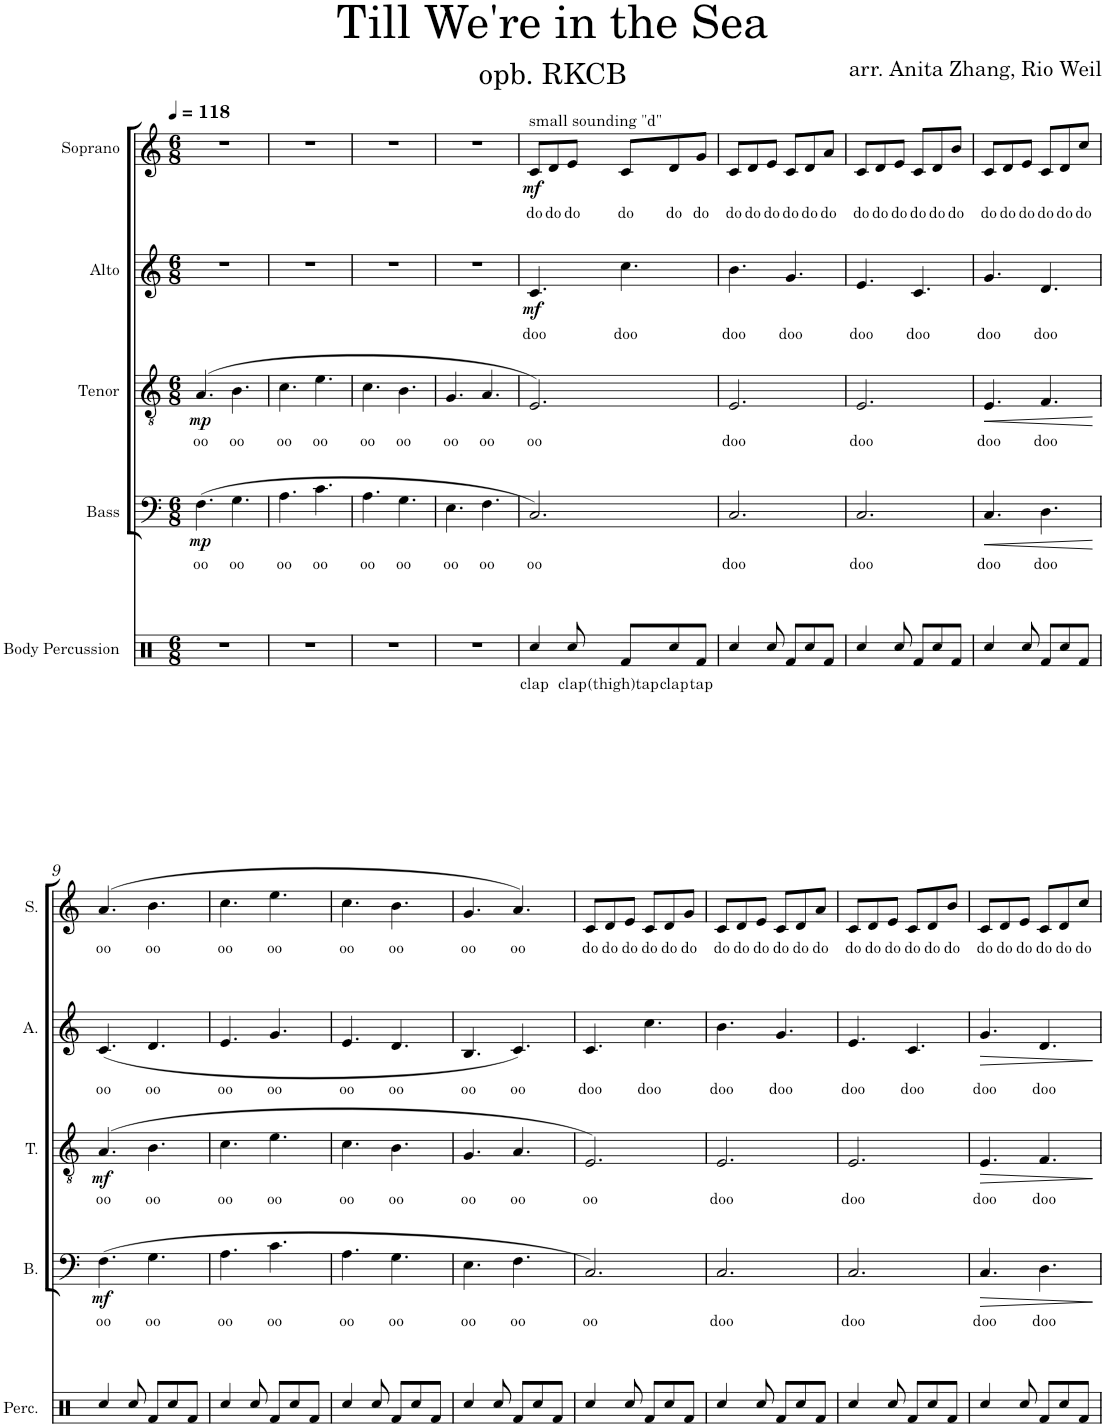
**kern	**text	**kern	**text	**dynam	**kern	**text	**dynam	**kern	**text	**dynam	**kern	**text	**dynam
*part5	*part5	*part4	*part4	*part4	*part3	*part3	*part3	*part2	*part2	*part2	*part1	*part1	*part1
*staff5	*staff5	*staff4	*staff4	*staff4	*staff3	*staff3	*staff3	*staff2	*staff2	*staff2	*staff1	*staff1	*staff1
*I"Body Percussion	*	*I"Bass	*	*	*I"Tenor	*	*	*I"Alto	*	*	*I"Soprano	*	*
*I'Perc.	*	*I'B.	*	*	*I'T.	*	*	*I'A.	*	*	*I'S.	*	*
*clefX	*	*clefF4	*	*	*clefGv2	*	*	*clefG2	*	*	*clefG2	*	*
*k[]	*	*k[]	*	*	*k[]	*	*	*k[]	*	*	*k[]	*	*
*M6/8	*	*M6/8	*	*	*M6/8	*	*	*M6/8	*	*	*M6/8	*	*
*MM118	*	*MM118	*	*	*MM118	*	*	*MM118	*	*	*MM118	*	*
=1	=1	=1	=1	=1	=1	=1	=1	=1	=1	=1	=1	=1	=1
!	!	!	!LO:LY:b	!LO:DY:b	!	!LO:LY:b	!LO:DY:b	!	!	!	!	!	!
2.r	.	(4.F\	oo	mp	(4.A/	oo	mp	2.r	.	.	2.r	.	.
!	!	!	!LO:LY:b	!	!	!LO:LY:b	!	!	!	!	!	!	!
.	.	4.G\	oo	.	4.B\	oo	.	.	.	.	.	.	.
=2	=2	=2	=2	=2	=2	=2	=2	=2	=2	=2	=2	=2	=2
!	!	!	!LO:LY:b	!	!	!LO:LY:b	!	!	!	!	!	!	!
2.r	.	4.A\	oo	.	4.c\	oo	.	2.r	.	.	2.r	.	.
!	!	!	!LO:LY:b	!	!	!LO:LY:b	!	!	!	!	!	!	!
.	.	4.c\	oo	.	4.e\	oo	.	.	.	.	.	.	.
=3	=3	=3	=3	=3	=3	=3	=3	=3	=3	=3	=3	=3	=3
!	!	!	!LO:LY:b	!	!	!LO:LY:b	!	!	!	!	!	!	!
2.r	.	4.A\	oo	.	4.c\	oo	.	2.r	.	.	2.r	.	.
!	!	!	!LO:LY:b	!	!	!LO:LY:b	!	!	!	!	!	!	!
.	.	4.G\	oo	.	4.B\	oo	.	.	.	.	.	.	.
=4	=4	=4	=4	=4	=4	=4	=4	=4	=4	=4	=4	=4	=4
!	!	!	!LO:LY:b	!	!	!LO:LY:b	!	!	!	!	!	!	!
2.r	.	4.E\	oo	.	4.G/	oo	.	2.r	.	.	2.r	.	.
!	!	!	!LO:LY:b	!	!	!LO:LY:b	!	!	!	!	!	!	!
.	.	4.F\	oo	.	4.A/	oo	.	.	.	.	.	.	.
=5	=5	=5	=5	=5	=5	=5	=5	=5	=5	=5	=5	=5	=5
!	!	!	!	!	!	!	!	!	!	!	!LO:TX:a:t=small sounding "d"	!	!
!	!LO:LY:b	!	!LO:LY:b	!	!	!LO:LY:b	!	!	!LO:LY:b	!LO:DY:b	!	!LO:LY:b	!LO:DY:b
4Rcc/	clap	2.C/)	oo	.	2.E/)	oo	.	4.c/	doo	mf	8c/L	do	mf
!	!	!	!	!	!	!	!	!	!	!	!	!LO:LY:b	!
.	.	.	.	.	.	.	.	.	.	.	8d/	do	.
!	!LO:LY:b	!	!	!	!	!	!	!	!	!	!	!LO:LY:b	!
8Rcc/	clap	.	.	.	.	.	.	.	.	.	8e/J	do	.
!	!LO:LY:b	!	!	!	!	!	!	!	!LO:LY:b	!	!	!LO:LY:b	!
8Rf/L	(thigh)tap	.	.	.	.	.	.	4.cc\	doo	.	8c/L	do	.
!	!LO:LY:b	!	!	!	!	!	!	!	!	!	!	!LO:LY:b	!
8Rcc/	clap	.	.	.	.	.	.	.	.	.	8d/	do	.
!	!LO:LY:b	!	!	!	!	!	!	!	!	!	!	!LO:LY:b	!
8Rf/J	tap	.	.	.	.	.	.	.	.	.	8g/J	do	.
=6	=6	=6	=6	=6	=6	=6	=6	=6	=6	=6	=6	=6	=6
!	!	!	!LO:LY:b	!	!	!LO:LY:b	!	!	!LO:LY:b	!	!	!LO:LY:b	!
4Rcc/	.	2.C/	doo	.	2.E/	doo	.	4.b\	doo	.	8c/L	do	.
!	!	!	!	!	!	!	!	!	!	!	!	!LO:LY:b	!
.	.	.	.	.	.	.	.	.	.	.	8d/	do	.
!	!	!	!	!	!	!	!	!	!	!	!	!LO:LY:b	!
8Rcc/	.	.	.	.	.	.	.	.	.	.	8e/J	do	.
!	!	!	!	!	!	!	!	!	!LO:LY:b	!	!	!LO:LY:b	!
8Rf/L	.	.	.	.	.	.	.	4.g/	doo	.	8c/L	do	.
!	!	!	!	!	!	!	!	!	!	!	!	!LO:LY:b	!
8Rcc/	.	.	.	.	.	.	.	.	.	.	8d/	do	.
!	!	!	!	!	!	!	!	!	!	!	!	!LO:LY:b	!
8Rf/J	.	.	.	.	.	.	.	.	.	.	8a/J	do	.
=7	=7	=7	=7	=7	=7	=7	=7	=7	=7	=7	=7	=7	=7
!	!	!	!LO:LY:b	!	!	!LO:LY:b	!	!	!LO:LY:b	!	!	!LO:LY:b	!
4Rcc/	.	2.C/	doo	.	2.E/	doo	.	4.e/	doo	.	8c/L	do	.
!	!	!	!	!	!	!	!	!	!	!	!	!LO:LY:b	!
.	.	.	.	.	.	.	.	.	.	.	8d/	do	.
!	!	!	!	!	!	!	!	!	!	!	!	!LO:LY:b	!
8Rcc/	.	.	.	.	.	.	.	.	.	.	8e/J	do	.
!	!	!	!	!	!	!	!	!	!LO:LY:b	!	!	!LO:LY:b	!
8Rf/L	.	.	.	.	.	.	.	4.c/	doo	.	8c/L	do	.
!	!	!	!	!	!	!	!	!	!	!	!	!LO:LY:b	!
8Rcc/	.	.	.	.	.	.	.	.	.	.	8d/	do	.
!	!	!	!	!	!	!	!	!	!	!	!	!LO:LY:b	!
8Rf/J	.	.	.	.	.	.	.	.	.	.	8b/J	do	.
=8	=8	=8	=8	=8	=8	=8	=8	=8	=8	=8	=8	=8	=8
!	!	!	!LO:LY:b	!LO:HP:b	!	!LO:LY:b	!LO:HP:b	!	!LO:LY:b	!	!	!LO:LY:b	!
4Rcc/	.	4.C/	doo	<	4.E/	doo	<	4.g/	doo	.	8c/L	do	.
!	!	!	!	!	!	!	!	!	!	!	!	!LO:LY:b	!
.	.	.	.	.	.	.	.	.	.	.	8d/	do	.
!	!	!	!	!	!	!	!	!	!	!	!	!LO:LY:b	!
8Rcc/	.	.	.	.	.	.	.	.	.	.	8e/J	do	.
!	!	!	!LO:LY:b	!	!	!LO:LY:b	!	!	!LO:LY:b	!	!	!LO:LY:b	!
8Rf/L	.	4.D\	doo	.	4.F/	doo	.	4.d/	doo	.	8c/L	do	.
!	!	!	!	!	!	!	!	!	!	!	!	!LO:LY:b	!
8Rcc/	.	.	.	.	.	.	.	.	.	.	8d/	do	.
!	!	!	!	!	!	!	!	!	!	!	!	!LO:LY:b	!
8Rf/J	.	.	.	.	.	.	.	.	.	.	8cc/J	do	.
.	.	.	.	[	.	.	[	.	.	.	.	.	.
!!LO:LB:g=z
=9	=9	=9	=9	=9	=9	=9	=9	=9	=9	=9	=9	=9	=9
!	!	!	!LO:LY:b	!LO:DY:b	!	!LO:LY:b	!LO:DY:b	!	!LO:LY:b	!	!	!LO:LY:b	!
4Rcc/	.	(4.F\	oo	mf	(4.A/	oo	mf	(4.c/	oo	.	(4.a/	oo	.
8Rcc/	.	.	.	.	.	.	.	.	.	.	.	.	.
!	!	!	!LO:LY:b	!	!	!LO:LY:b	!	!	!LO:LY:b	!	!	!LO:LY:b	!
8Rf/L	.	4.G\	oo	.	4.B\	oo	.	4.d/	oo	.	4.b\	oo	.
8Rcc/	.	.	.	.	.	.	.	.	.	.	.	.	.
8Rf/J	.	.	.	.	.	.	.	.	.	.	.	.	.
=10	=10	=10	=10	=10	=10	=10	=10	=10	=10	=10	=10	=10	=10
!	!	!	!LO:LY:b	!	!	!LO:LY:b	!	!	!LO:LY:b	!	!	!LO:LY:b	!
4Rcc/	.	4.A\	oo	.	4.c\	oo	.	4.e/	oo	.	4.cc\	oo	.
8Rcc/	.	.	.	.	.	.	.	.	.	.	.	.	.
!	!	!	!LO:LY:b	!	!	!LO:LY:b	!	!	!LO:LY:b	!	!	!LO:LY:b	!
8Rf/L	.	4.c\	oo	.	4.e\	oo	.	4.g/	oo	.	4.ee\	oo	.
8Rcc/	.	.	.	.	.	.	.	.	.	.	.	.	.
8Rf/J	.	.	.	.	.	.	.	.	.	.	.	.	.
=11	=11	=11	=11	=11	=11	=11	=11	=11	=11	=11	=11	=11	=11
!	!	!	!LO:LY:b	!	!	!LO:LY:b	!	!	!LO:LY:b	!	!	!LO:LY:b	!
4Rcc/	.	4.A\	oo	.	4.c\	oo	.	4.e/	oo	.	4.cc\	oo	.
8Rcc/	.	.	.	.	.	.	.	.	.	.	.	.	.
!	!	!	!LO:LY:b	!	!	!LO:LY:b	!	!	!LO:LY:b	!	!	!LO:LY:b	!
8Rf/L	.	4.G\	oo	.	4.B\	oo	.	4.d/	oo	.	4.b\	oo	.
8Rcc/	.	.	.	.	.	.	.	.	.	.	.	.	.
8Rf/J	.	.	.	.	.	.	.	.	.	.	.	.	.
=12	=12	=12	=12	=12	=12	=12	=12	=12	=12	=12	=12	=12	=12
!	!	!	!LO:LY:b	!	!	!LO:LY:b	!	!	!LO:LY:b	!	!	!LO:LY:b	!
4Rcc/	.	4.E\	oo	.	4.G/	oo	.	4.B/	oo	.	4.g/	oo	.
8Rcc/	.	.	.	.	.	.	.	.	.	.	.	.	.
!	!	!	!LO:LY:b	!	!	!LO:LY:b	!	!	!LO:LY:b	!	!	!LO:LY:b	!
8Rf/L	.	4.F\	oo	.	4.A/	oo	.	4.c/)	oo	.	4.a/)	oo	.
8Rcc/	.	.	.	.	.	.	.	.	.	.	.	.	.
8Rf/J	.	.	.	.	.	.	.	.	.	.	.	.	.
=13	=13	=13	=13	=13	=13	=13	=13	=13	=13	=13	=13	=13	=13
!	!	!	!LO:LY:b	!	!	!LO:LY:b	!	!	!LO:LY:b	!	!	!LO:LY:b	!
4Rcc/	.	2.C/)	oo	.	2.E/)	oo	.	4.c/	doo	.	8c/L	do	.
!	!	!	!	!	!	!	!	!	!	!	!	!LO:LY:b	!
.	.	.	.	.	.	.	.	.	.	.	8d/	do	.
!	!	!	!	!	!	!	!	!	!	!	!	!LO:LY:b	!
8Rcc/	.	.	.	.	.	.	.	.	.	.	8e/J	do	.
!	!	!	!	!	!	!	!	!	!LO:LY:b	!	!	!LO:LY:b	!
8Rf/L	.	.	.	.	.	.	.	4.cc\	doo	.	8c/L	do	.
!	!	!	!	!	!	!	!	!	!	!	!	!LO:LY:b	!
8Rcc/	.	.	.	.	.	.	.	.	.	.	8d/	do	.
!	!	!	!	!	!	!	!	!	!	!	!	!LO:LY:b	!
8Rf/J	.	.	.	.	.	.	.	.	.	.	8g/J	do	.
=14	=14	=14	=14	=14	=14	=14	=14	=14	=14	=14	=14	=14	=14
!	!	!	!LO:LY:b	!	!	!LO:LY:b	!	!	!LO:LY:b	!	!	!LO:LY:b	!
4Rcc/	.	2.C/	doo	.	2.E/	doo	.	4.b\	doo	.	8c/L	do	.
!	!	!	!	!	!	!	!	!	!	!	!	!LO:LY:b	!
.	.	.	.	.	.	.	.	.	.	.	8d/	do	.
!	!	!	!	!	!	!	!	!	!	!	!	!LO:LY:b	!
8Rcc/	.	.	.	.	.	.	.	.	.	.	8e/J	do	.
!	!	!	!	!	!	!	!	!	!LO:LY:b	!	!	!LO:LY:b	!
8Rf/L	.	.	.	.	.	.	.	4.g/	doo	.	8c/L	do	.
!	!	!	!	!	!	!	!	!	!	!	!	!LO:LY:b	!
8Rcc/	.	.	.	.	.	.	.	.	.	.	8d/	do	.
!	!	!	!	!	!	!	!	!	!	!	!	!LO:LY:b	!
8Rf/J	.	.	.	.	.	.	.	.	.	.	8a/J	do	.
=15	=15	=15	=15	=15	=15	=15	=15	=15	=15	=15	=15	=15	=15
!	!	!	!LO:LY:b	!	!	!LO:LY:b	!	!	!LO:LY:b	!	!	!LO:LY:b	!
4Rcc/	.	2.C/	doo	.	2.E/	doo	.	4.e/	doo	.	8c/L	do	.
!	!	!	!	!	!	!	!	!	!	!	!	!LO:LY:b	!
.	.	.	.	.	.	.	.	.	.	.	8d/	do	.
!	!	!	!	!	!	!	!	!	!	!	!	!LO:LY:b	!
8Rcc/	.	.	.	.	.	.	.	.	.	.	8e/J	do	.
!	!	!	!	!	!	!	!	!	!LO:LY:b	!	!	!LO:LY:b	!
8Rf/L	.	.	.	.	.	.	.	4.c/	doo	.	8c/L	do	.
!	!	!	!	!	!	!	!	!	!	!	!	!LO:LY:b	!
8Rcc/	.	.	.	.	.	.	.	.	.	.	8d/	do	.
!	!	!	!	!	!	!	!	!	!	!	!	!LO:LY:b	!
8Rf/J	.	.	.	.	.	.	.	.	.	.	8b/J	do	.
=16	=16	=16	=16	=16	=16	=16	=16	=16	=16	=16	=16	=16	=16
!	!	!	!LO:LY:b	!LO:HP:b	!	!LO:LY:b	!LO:HP:b	!	!LO:LY:b	!LO:HP:b	!	!LO:LY:b	!
4Rcc/	.	4.C/	doo	>	4.E/	doo	>	4.g/	doo	>	8c/L	do	.
!	!	!	!	!	!	!	!	!	!	!	!	!LO:LY:b	!
.	.	.	.	.	.	.	.	.	.	.	8d/	do	.
!	!	!	!	!	!	!	!	!	!	!	!	!LO:LY:b	!
8Rcc/	.	.	.	.	.	.	.	.	.	.	8e/J	do	.
!	!	!	!LO:LY:b	!	!	!LO:LY:b	!	!	!LO:LY:b	!	!	!LO:LY:b	!
8Rf/L	.	4.D\	doo	.	4.F/	doo	.	4.d/	doo	.	8c/L	do	.
!	!	!	!	!	!	!	!	!	!	!	!	!LO:LY:b	!
8Rcc/	.	.	.	.	.	.	.	.	.	.	8d/	do	.
!	!	!	!	!	!	!	!	!	!	!	!	!LO:LY:b	!
8Rf/J	.	.	.	.	.	.	.	.	.	.	8cc/J	do	.
.	.	.	.	]	.	.	]	.	.	]	.	.	.
=	=	=	=	=	=	=	=	=	=	=	=	=	=
*-	*-	*-	*-	*-	*-	*-	*-	*-	*-	*-	*-	*-	*-
